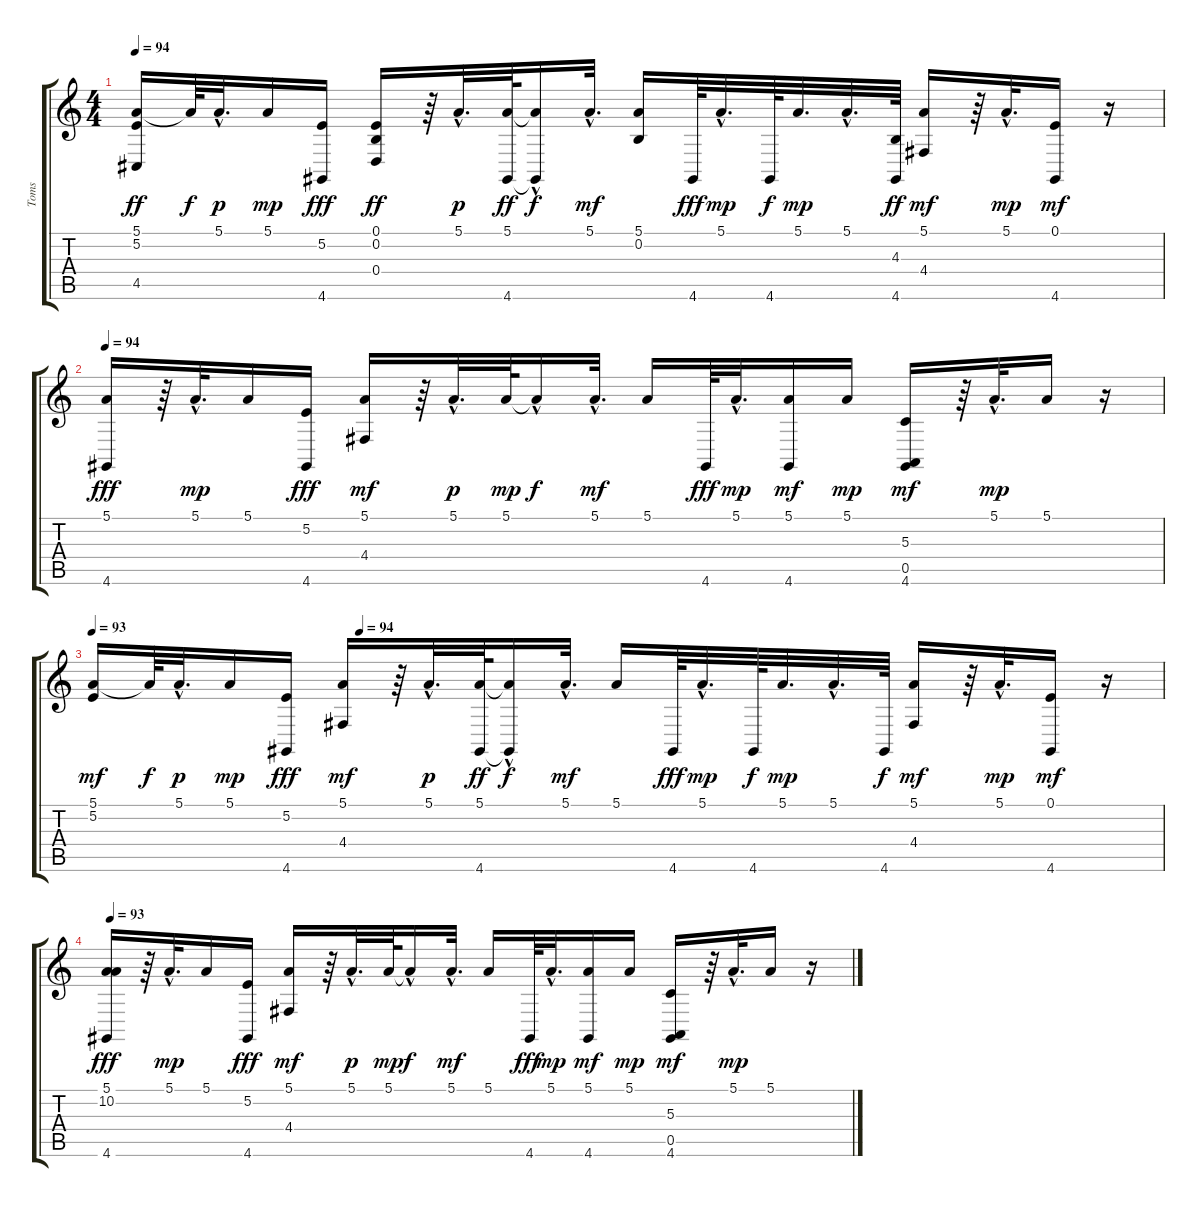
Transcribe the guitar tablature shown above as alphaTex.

\track ("Toms" "Toms") {instrument woodblock}
\staff {score tabs}
\tuning (E4 B3 G3 D3 A2 E2) {hide}
\ts (4 4)
\tempo 94
\clef g2
\ks c
(5.1 5.2 4.5).16{dy ff} 5.1{t}.64{dy f} 5.1{hac}.32{d dy p} 5.1.16{dy mp} (5.2 4.6).16{dy fff} (0.1 0.2 0.4).16{dy ff} r.64 5.1{hac}.32{d dy p} (5.1 4.6).64{dy ff} (5.1{hac t} 4.6{hac t}).16{dy f} 5.1{hac}.32{d dy mf} (5.1 0.2).16 4.6.64{dy fff} 5.1{hac}.32{d dy mp} 4.6.64{dy f} 5.1.32{d dy mp} 5.1{hac}.32{d} (4.3 4.6).64{dy ff} (5.1 4.4).16{dy mf} r.64 5.1{hac}.32{d dy mp} (0.1 4.6).16{dy mf} r.16 |
\tempo 94
(5.1 4.6).16{dy fff} r.64 5.1{hac}.32{d dy mp} 5.1.16 (5.2 4.6).16{dy fff} (5.1 4.4).16{dy mf} r.64 5.1{hac}.32{d dy p} 5.1.64{dy mp} 5.1{hac t}.16{dy f} 5.1{hac}.32{d dy mf} 5.1.16 4.6.64{dy fff} 5.1{hac}.32{d dy mp} (5.1 4.6).16{dy mf} 5.1.16{dy mp} (5.3 0.5 4.6).16{dy mf} r.64 5.1{hac}.32{d dy mp} 5.1.16 r.16 |
\tempo 93
\tempo (94 0.25)
(5.1 5.2).16{dy mf} 5.1{t}.64{dy f} 5.1{hac}.32{d dy p} 5.1.16{dy mp} (5.2 4.6).16{dy fff} (5.1 4.4).16{dy mf} r.64 5.1{hac}.32{d dy p} (5.1 4.6).64{dy ff} (5.1{hac t} 4.6{hac t}).16{dy f} 5.1{hac}.32{d dy mf} 5.1.16 4.6.64{dy fff} 5.1{hac}.32{d dy mp} 4.6.64{dy f} 5.1.32{d dy mp} 5.1{hac}.32{d} 4.6.64{dy f} (5.1 4.4).16{dy mf} r.64 5.1{hac}.32{d dy mp} (0.1 4.6).16{dy mf} r.16 |
\tempo 93
(5.1 10.2 4.6).16{dy fff} r.64 5.1{hac}.32{d dy mp} 5.1.16 (5.2 4.6).16{dy fff} (5.1 4.4).16{dy mf} r.64 5.1{hac}.32{d dy p} 5.1.64{dy mp} 5.1{hac t}.16{dy f} 5.1{hac}.32{d dy mf} 5.1.16 4.6.64{dy fff} 5.1{hac}.32{d dy mp} (5.1 4.6).16{dy mf} 5.1.16{dy mp} (5.3 0.5 4.6).16{dy mf} r.64 5.1{hac}.32{d dy mp} 5.1.16 r.16
